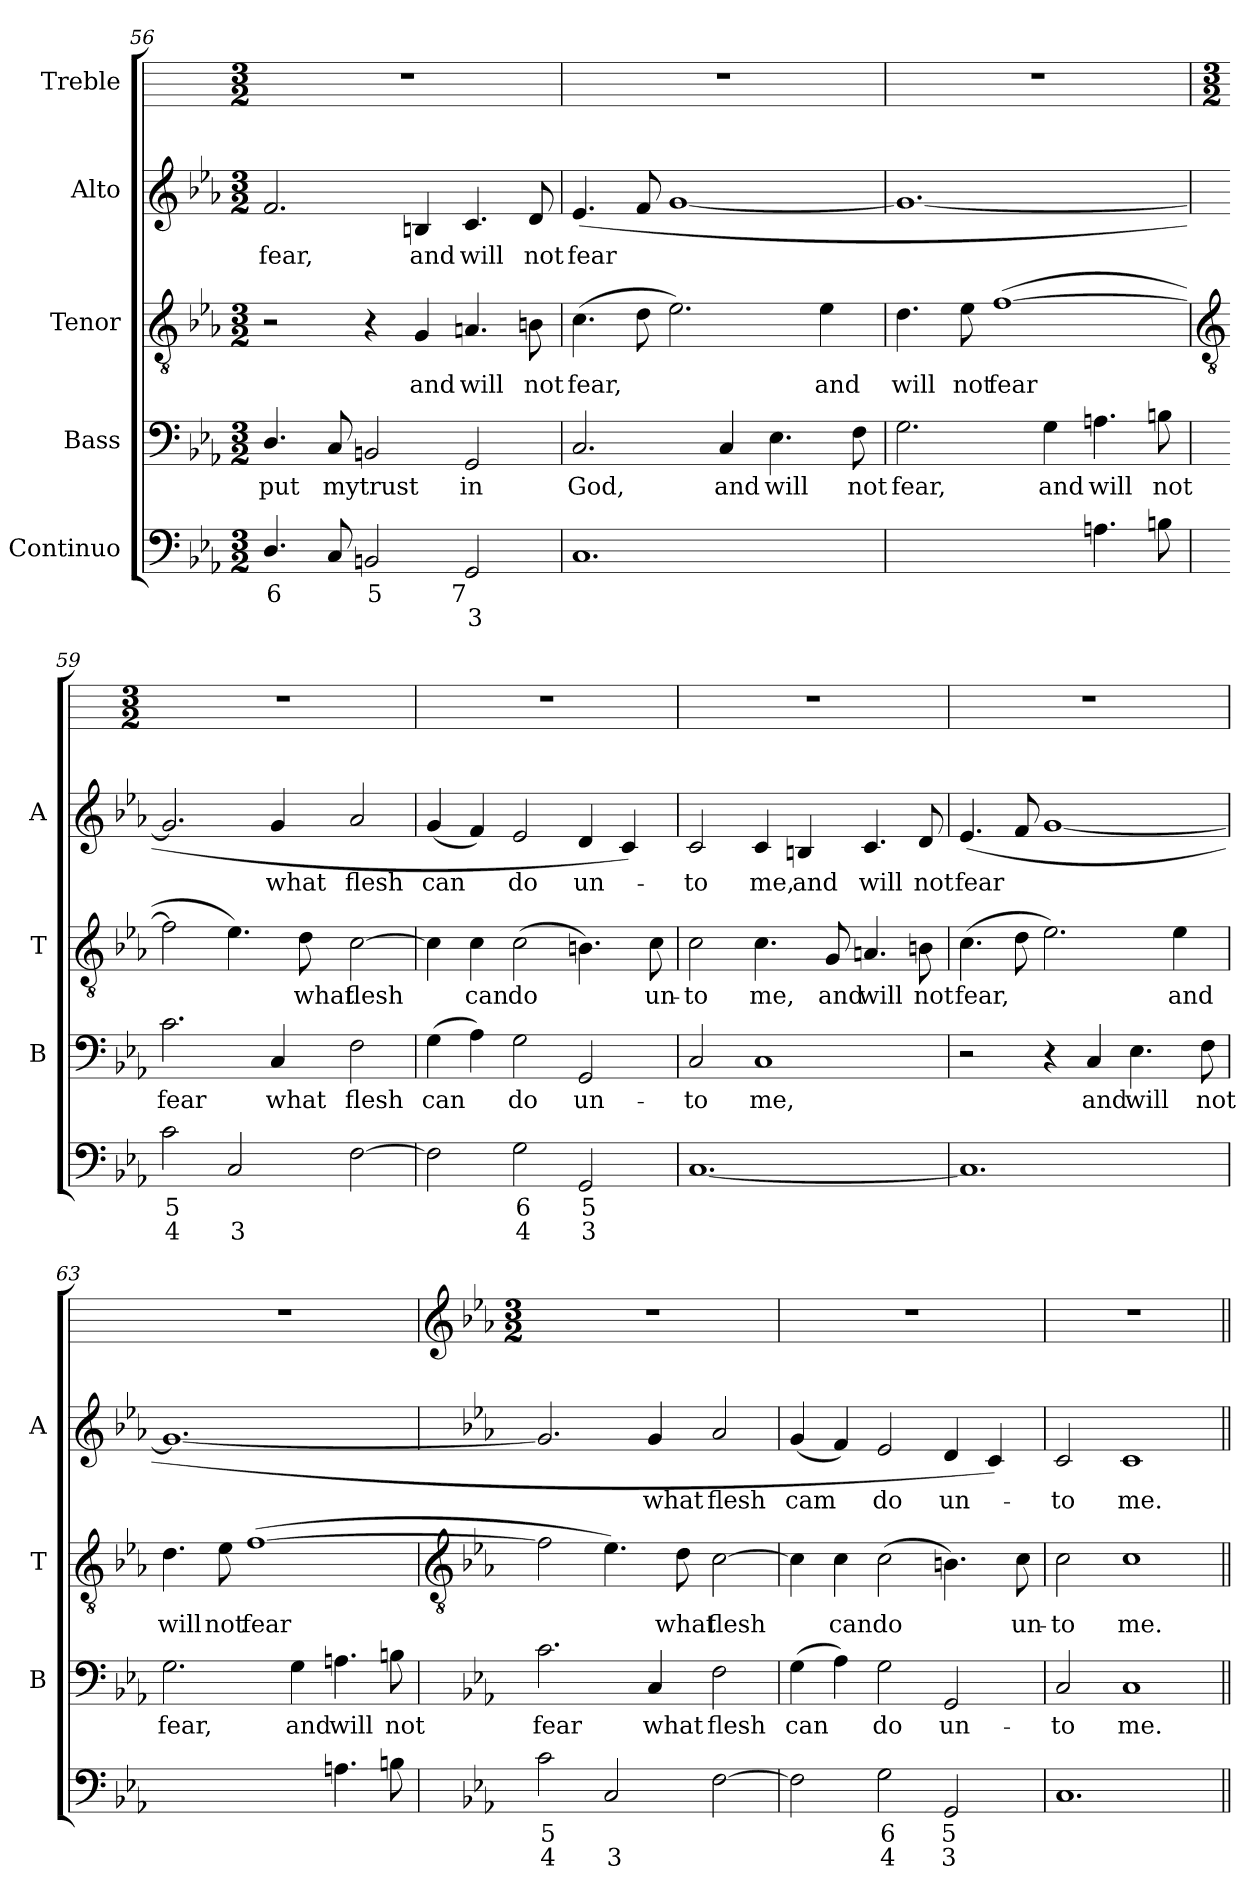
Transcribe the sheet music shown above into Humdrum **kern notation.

**kern	**text	**text	**kern	**text	**kern	**text	**kern	**text	**kern
*part5	*part5	*part5	*part4	*part4	*part3	*part3	*part2	*part2	*part1
*staff5	*staff5	*staff5	*staff4	*staff4	*staff3	*staff3	*staff2	*staff2	*staff1
*I"Continuo	*	*	*I"Bass	*	*I"Tenor	*	*I"Alto	*	*I"Treble
*	*	*	*I'B	*	*I'T	*	*I'A	*	*
*clefF4	*	*	*clefF4	*	*clefGv2	*	*clefG2	*	*
*k[b-e-a-]	*	*	*k[b-e-a-]	*	*k[b-e-a-]	*	*k[b-e-a-]	*	*
*E-:	*	*	*E-:	*	*E-:	*	*E-:	*	*
*M3/2	*	*	*M3/2	*	*M3/2	*	*M3/2	*	*M3/2
=56	=56	=56	=56	=56	=56	=56	=56	=56	=56
!	!LO:LY:b	!	!	!LO:LY:b	!	!	!	!LO:LY:b	!
4.D/	6	.	4.D/	put	2r	.	2.f	fear,	1.r
!	!	!	!	!LO:LY:b	!	!	!	!	!
8C	.	.	8C	my	.	.	.	.	.
!	!LO:LY:b	!	!	!LO:LY:b	!	!	!	!	!
2BBn	5	.	2BBn	trust	4r	.	.	.	.
!	!	!	!	!	!	!LO:LY:b	!	!LO:LY:b	!
.	.	.	.	.	4G	and	4Bn	and	.
!	!LO:LY:b	!LO:LY:b	!	!LO:LY:b	!	!LO:LY:b	!	!LO:LY:b	!
2GG	7	3	2GG	in	4.An	will	4.c	will	.
!	!	!	!	!	!	!LO:LY:b	!	!LO:LY:b	!
.	.	.	.	.	8Bn	not	8d	not	.
=57	=57	=57	=57	=57	=57	=57	=57	=57	=57
!	!	!	!	!LO:LY:b	!	!LO:LY:b	!	!LO:LY:b	!
1.C	.	.	2.C	God,	(>4.c	fear,	(<4.e-	fear	1.r
.	.	.	.	.	8d	.	8f	.	.
.	.	.	.	.	2.e-)	.	[1g	.	.
!	!	!	!	!LO:LY:b	!	!	!	!	!
.	.	.	4C	and	.	.	.	.	.
!	!	!	!	!LO:LY:b	!	!	!	!	!
.	.	.	4.E-	will	.	.	.	.	.
!	!	!	!	!	!	!LO:LY:b	!	!	!
.	.	.	.	.	4e-	and	.	.	.
!	!	!	!	!LO:LY:b	!	!	!	!	!
.	.	.	8F	not	.	.	.	.	.
=58	=58	=58	=58	=58	=58	=58	=58	=58	=58
!	!LO:LY:b	!LO:LY:b	!	!LO:LY:b	!	!LO:LY:b	!	!	!
[2Gyy	8	3	2.G	fear,	4.d	will	1.g_	.	1.r
!	!	!	!	!	!	!LO:LY:b	!	!	!
.	.	.	.	.	8e-	not	.	.	.
!	!LO:LY:b	!	!	!	!	!LO:LY:b	!	!	!
2Gyy]	7	.	.	.	(>[1f	fear	.	.	.
!	!	!	!	!LO:LY:b	!	!	!	!	!
.	.	.	4G	and	.	.	.	.	.
!	!	!	!	!LO:LY:b	!	!	!	!	!
4.An	.	.	4.An	will	.	.	.	.	.
!	!	!	!	!LO:LY:b	!	!	!	!	!
8Bn	.	.	8Bn	not	.	.	.	.	.
!!LO:LB:g=z
=59	=59	=59	=59	=59	=59	=59	=59	=59	=59
*	*	*	*	*	*clefGv2	*	*	*	*
*	*	*	*	*	*	*	*	*	*M3/2
!	!LO:LY:b	!LO:LY:b	!	!LO:LY:b	!	!	!	!	!
2c	5	4	2.c	fear	2f]	.	2.g]	.	1.r
!	!	!LO:LY:b	!	!	!	!	!	!	!
2C	.	3	.	.	4.e-)	.	.	.	.
!	!	!	!	!LO:LY:b	!	!	!	!LO:LY:b	!
.	.	.	4C	what	.	.	4g	what	.
!	!	!	!	!	!	!LO:LY:b	!	!	!
.	.	.	.	.	8d	what	.	.	.
!	!	!	!	!LO:LY:b	!	!LO:LY:b	!	!LO:LY:b	!
[2F	.	.	2F	flesh	[2c	flesh	2a-	flesh	.
=60	=60	=60	=60	=60	=60	=60	=60	=60	=60
!	!	!	!	!LO:LY:b	!	!	!	!LO:LY:b	!
2F]	.	.	(>4G	can	4c]	.	(<4g	can	1.r
!	!	!	!	!	!	!LO:LY:b	!	!	!
.	.	.	4A-)	.	4c	can	4f)	.	.
!	!LO:LY:b	!LO:LY:b	!	!LO:LY:b	!	!LO:LY:b	!	!LO:LY:b	!
2G	6	4	2G	do	(>2c	do	2e-	do	.
!	!LO:LY:b	!LO:LY:b	!	!LO:LY:b	!	!	!	!LO:LY:b	!
2GG	5	3	2GG	un-	4.Bn)	.	4d	un-	.
.	.	.	.	.	.	.	4c)	.	.
!	!	!	!	!	!	!LO:LY:b	!	!	!
.	.	.	.	.	8c	un-	.	.	.
=61	=61	=61	=61	=61	=61	=61	=61	=61	=61
!	!	!	!	!LO:LY:b	!	!LO:LY:b	!	!LO:LY:b	!
[1.C	.	.	2C	-to	2c	-to	2c	to	1.r
!	!	!	!	!LO:LY:b	!	!LO:LY:b	!	!LO:LY:b	!
.	.	.	1C	me,	4.c	me,	4c	me,	.
!	!	!	!	!	!	!	!	!LO:LY:b	!
.	.	.	.	.	.	.	4Bn	and	.
!	!	!	!	!	!	!LO:LY:b	!	!	!
.	.	.	.	.	8G	and	.	.	.
!	!	!	!	!	!	!LO:LY:b	!	!LO:LY:b	!
.	.	.	.	.	4.An	will	4.c	will	.
!	!	!	!	!	!	!LO:LY:b	!	!LO:LY:b	!
.	.	.	.	.	8Bn	not	8d	not	.
=62	=62	=62	=62	=62	=62	=62	=62	=62	=62
!	!	!	!	!	!	!LO:LY:b	!	!LO:LY:b	!
1.C]	.	.	2r	.	(>4.c	fear,	(<4.e-	fear	1.r
.	.	.	.	.	8d	.	8f	.	.
.	.	.	4r	.	2.e-)	.	[1g	.	.
!	!	!	!	!LO:LY:b	!	!	!	!	!
.	.	.	4C	and	.	.	.	.	.
!	!	!	!	!LO:LY:b	!	!	!	!	!
.	.	.	4.E-	will	.	.	.	.	.
!	!	!	!	!	!	!LO:LY:b	!	!	!
.	.	.	.	.	4e-	and	.	.	.
!	!	!	!	!LO:LY:b	!	!	!	!	!
.	.	.	8F	not	.	.	.	.	.
=63	=63	=63	=63	=63	=63	=63	=63	=63	=63
!	!LO:LY:b	!LO:LY:b	!	!LO:LY:b	!	!LO:LY:b	!	!	!
[2Gyy	8	3	2.G	fear,	4.d	will	1.g_	.	1.r
!	!	!	!	!	!	!LO:LY:b	!	!	!
.	.	.	.	.	8e-	not	.	.	.
!	!LO:LY:b	!	!	!	!	!LO:LY:b	!	!	!
2Gyy]	7	.	.	.	(>[1f	fear	.	.	.
!	!	!	!	!LO:LY:b	!	!	!	!	!
.	.	.	4G	and	.	.	.	.	.
!	!	!	!	!LO:LY:b	!	!	!	!	!
4.An	.	.	4.An	will	.	.	.	.	.
!	!	!	!	!LO:LY:b	!	!	!	!	!
8Bn	.	.	8Bn	not	.	.	.	.	.
!!LO:LB:g=z
=64	=64	=64	=64	=64	=64	=64	=64	=64	=64
*	*	*	*	*	*clefGv2	*	*	*	*clefG2
*	*	*	*	*	*	*	*	*	*k[b-e-a-]
*	*	*	*	*	*	*	*	*	*E-:
*	*	*	*	*	*	*	*	*	*M3/2
!	!LO:LY:b	!LO:LY:b	!	!LO:LY:b	!	!	!	!	!LO:N:vis=1
2c	5	4	2.c	fear	2f]	.	2.g]	.	1.r
!	!	!LO:LY:b	!	!	!	!	!	!	!
2C	.	3	.	.	4.e-)	.	.	.	.
!	!	!	!	!LO:LY:b	!	!	!	!LO:LY:b	!
.	.	.	4C	what	.	.	4g	what	.
!	!	!	!	!	!	!LO:LY:b	!	!	!
.	.	.	.	.	8d	what	.	.	.
!	!	!	!	!LO:LY:b	!	!LO:LY:b	!	!LO:LY:b	!
[2F	.	.	2F	flesh	[2c	flesh	2a-	flesh	.
=65	=65	=65	=65	=65	=65	=65	=65	=65	=65
!	!	!	!	!LO:LY:b	!	!	!	!LO:LY:b	!LO:N:vis=1
2F]	.	.	(>4G	can	4c]	.	(<4g	cam	1.r
!	!	!	!	!	!	!LO:LY:b	!	!	!
.	.	.	4A-)	.	4c	can	4f)	.	.
!	!LO:LY:b	!LO:LY:b	!	!LO:LY:b	!	!LO:LY:b	!	!LO:LY:b	!
2G	6	4	2G	do	(>2c	do	2e-	do	.
!	!LO:LY:b	!LO:LY:b	!	!LO:LY:b	!	!	!	!LO:LY:b	!
2GG	5	3	2GG	un-	4.Bn)	.	4d	un-	.
.	.	.	.	.	.	.	4c)	.	.
!	!	!	!	!	!	!LO:LY:b	!	!	!
.	.	.	.	.	8c	un-	.	.	.
=66	=66	=66	=66	=66	=66	=66	=66	=66	=66
!	!	!	!	!LO:LY:b	!	!LO:LY:b	!	!LO:LY:b	!LO:N:vis=1
1.C	.	.	2C	-to	2c	-to	2c	to	1.r
!	!	!	!	!LO:LY:b	!	!LO:LY:b	!	!LO:LY:b	!
.	.	.	1C	me.	1c	me.	1c	me.	.
=||	=||	=||	=||	=||	=||	=||	=||	=||	=||
*-	*-	*-	*-	*-	*-	*-	*-	*-	*-
